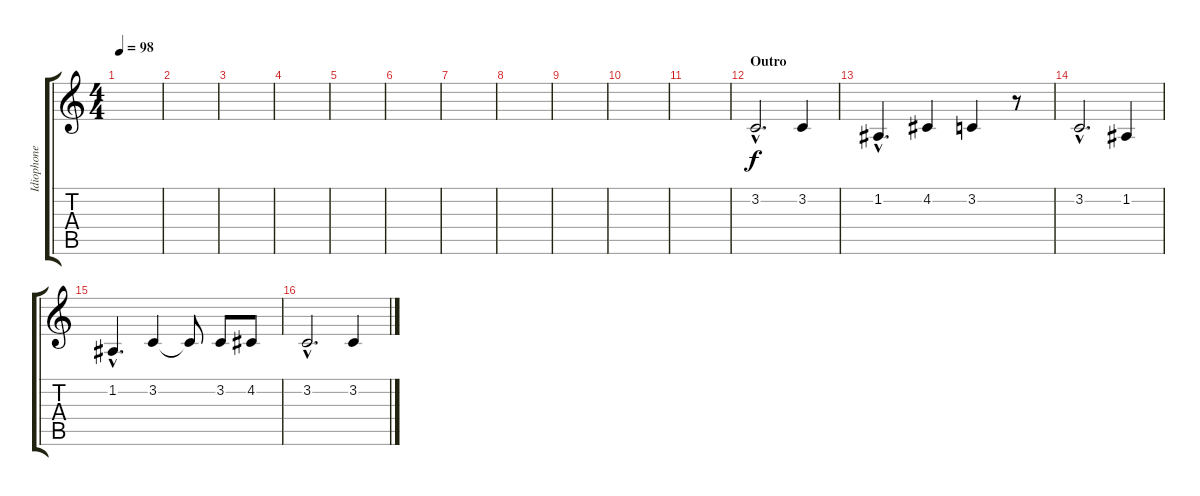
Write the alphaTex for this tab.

\track ("Idiophone" "Idiophone") {instrument glockenspiel}
\staff {score tabs}
\tuning (D4 A3 F3 C3 G2 C2) {hide}
\ts (4 4)
\tempo 98
\clef g2
\ks c
|
|
|
|
|
\section ("" "")
|
|
|
|
|
|
\section ("" "Outro")
3.2{hac}.2{d} 3.2.4 |
1.2{hac}.4{d} 4.2.4 3.2.4 r.8 |
3.2{hac}.2{d} 1.2.4 |
1.2{hac}.4{d} 3.2.4 3.2{t}.8 3.2.8 4.2.8 |
3.2{hac}.2{d} 3.2.4
